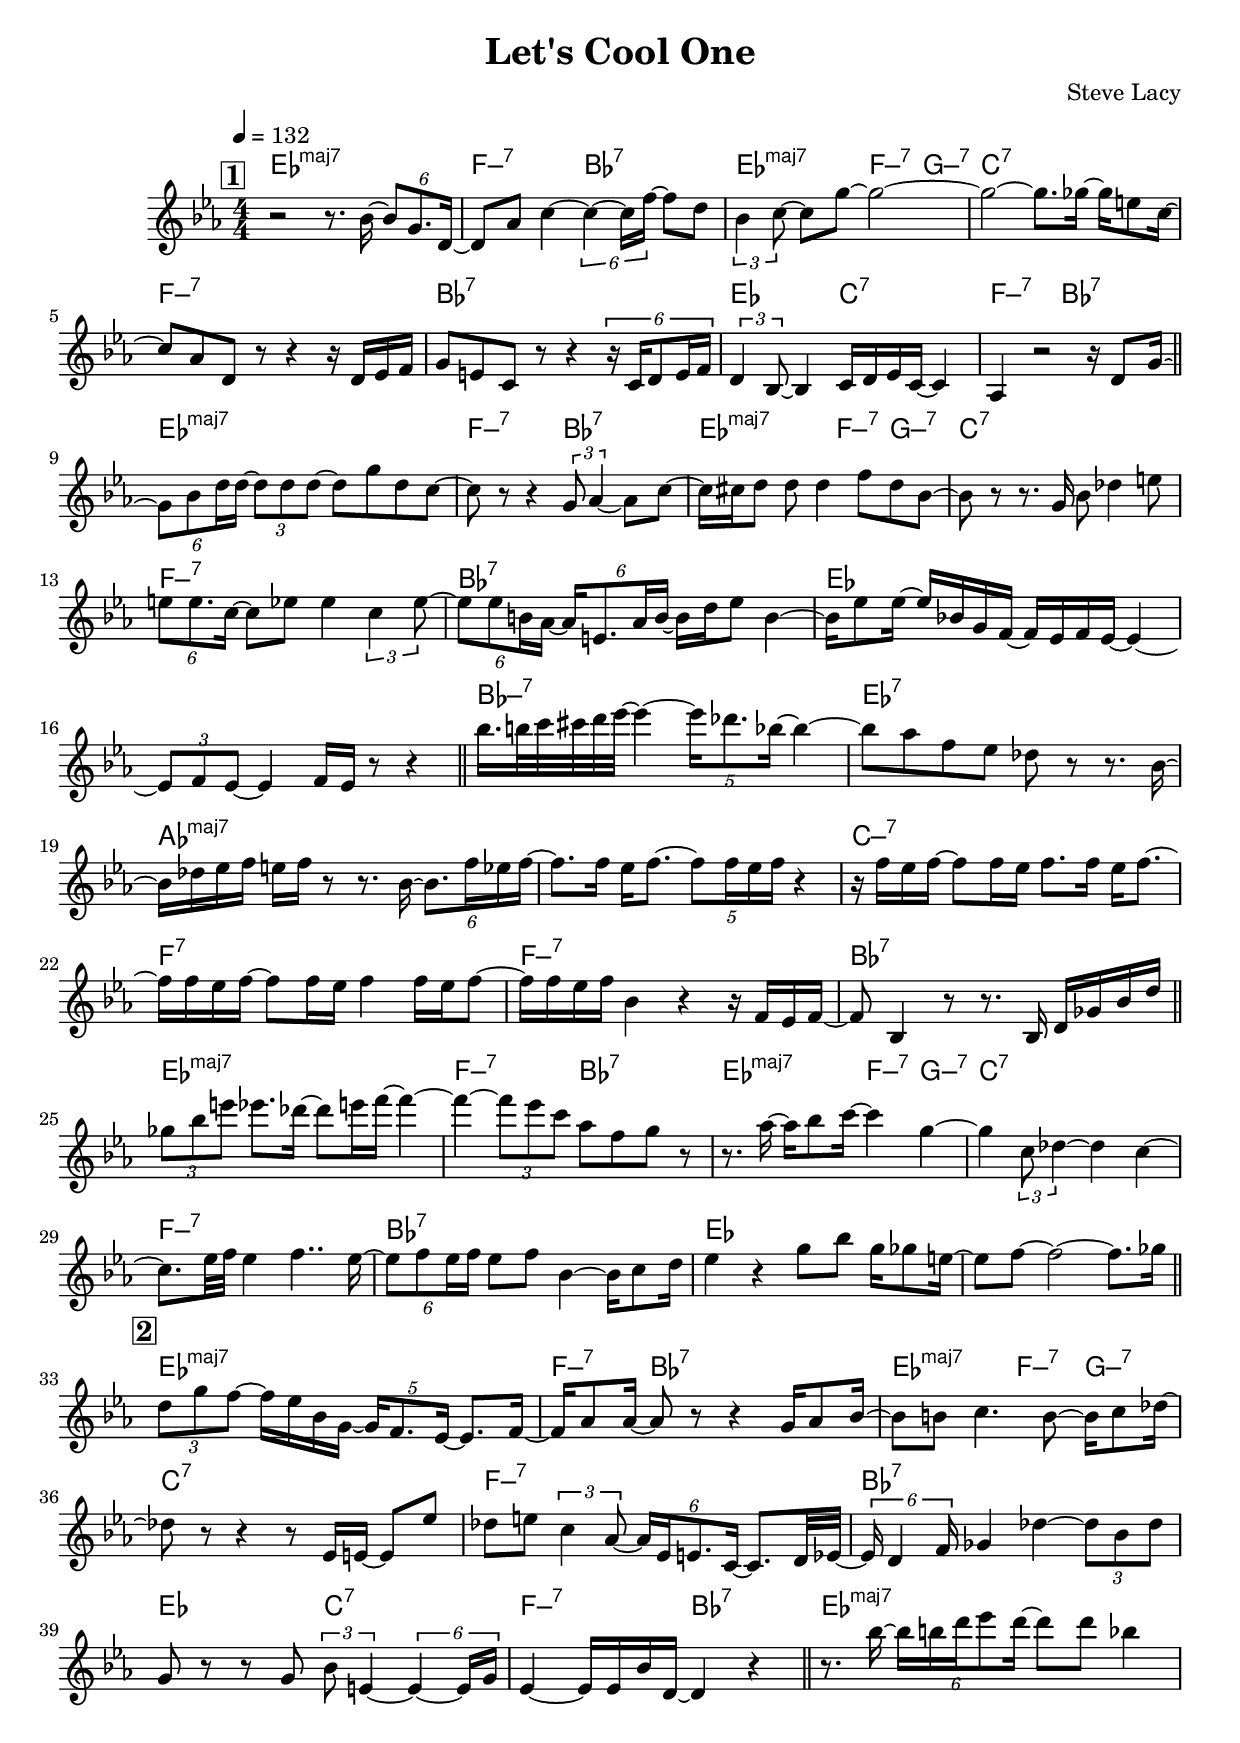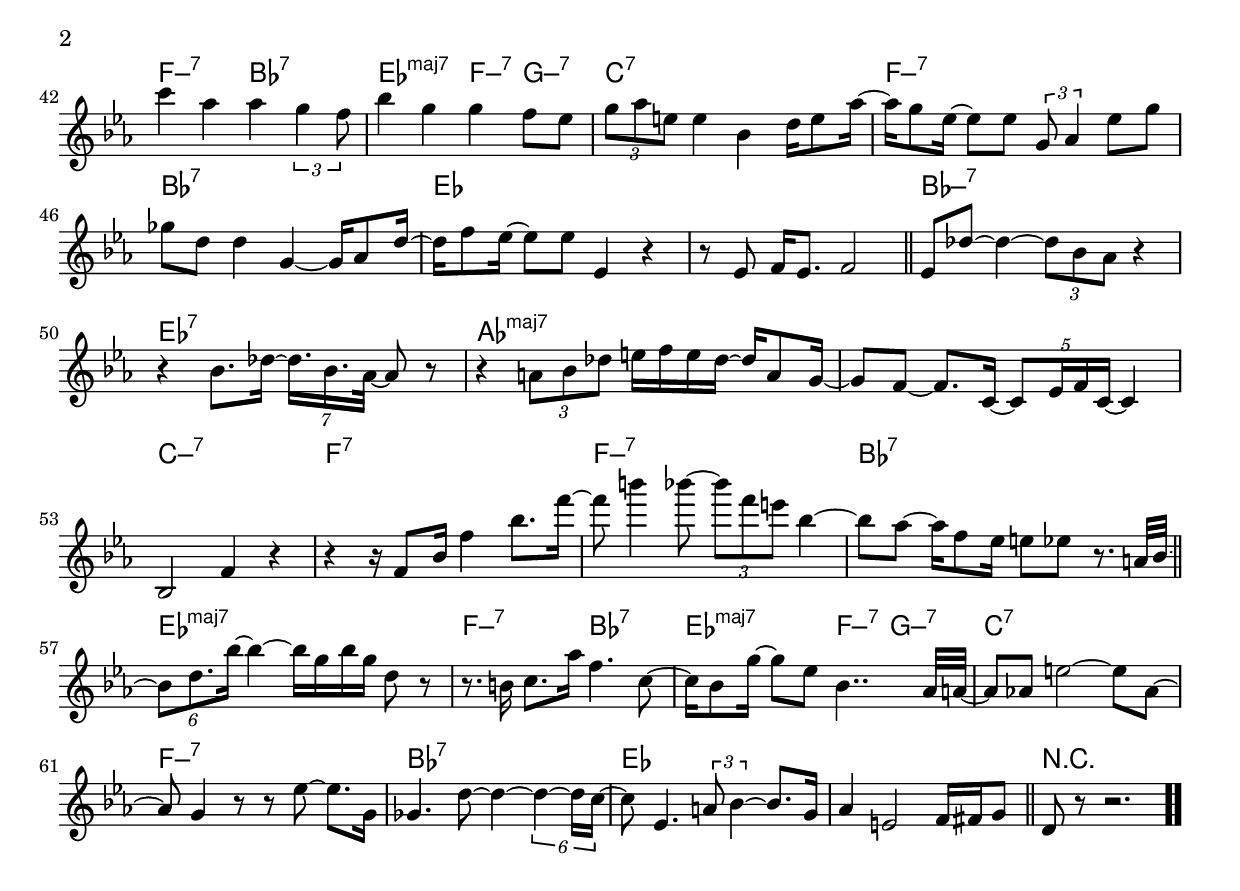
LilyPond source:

\version "2.13.2"

#(ly:set-option 'point-and-click #f)

\header {
  title = "Let's Cool One"
  composer = "Steve Lacy"
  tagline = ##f
}
global =
{
    \override Staff.TimeSignature #'style = #'()
    \time 4/4
    \clef "treble"
    \key es \major
    \override Rest #'direction = #'0
    \override MultiMeasureRest #'staff-position = #0
}
\score
{
<<
    \transpose c' c'

    \new ChordNames { \chords {
      \set majorSevenSymbol = \markup { "maj7" }
      \set minorChordModifier = \markup { \char ##x2013 }
      
      | es1:maj | f2:min7 bes2:7 | es2:maj f4:min7 g4:min7 | c1:7 | f1:min7 | bes1:7 | es2 c2:7 | f2:min7 bes2:7 
      | es1:maj | f2:min7 bes2:7 | es2:maj f4:min7 g4:min7 | c1:7 | f1:min7 | bes1:7 | es1 | s1 
      | bes1:min7 | es1:7 | aes1:maj | s1 | c1:min7 | f1:7 | f1:min7 | bes1:7 
      | es1:maj | f2:min7 bes2:7 | es2:maj f4:min7 g4:min7 | c1:7 | f1:min7 | bes1:7 | es1 | s1 
      | es1:maj | f4:min7 bes2.:7 | es2:maj f4:min7 g4:min7 | c1:7 | f1:min7 | bes1:7 | es2 c2:7 | f2:min7 bes2:7 
      | es1:maj | f2:min7 bes2:7 | es2:maj f4:min7 g4:min7 | c1:7 | f1:min7 | bes1:7 | es1 | s1 
      | bes1:min7 | es1:7 | aes1:maj | s1 | c1:min7 | f1:7 | f1:min7 | bes1:7 
      | es1:maj | f2:min7 bes2:7 | es2:maj f4:min7 g4:min7 | c1:7 | f1:min7 | bes1:7 | es1 | s1 
      | r1|
      }
      }

    \new Staff
    <<
    \transpose c' c'

    {
      \global
  		%\override Score.MetronomeMark #'transparent = ##t
  		%\override Score.MetronomeMark #'stencil = ##f
  		
  		\override HorizontalBracket #'direction = #UP
  		\override HorizontalBracket #'bracket-flare = #'(0 . 0)
  		
  		\override TextSpanner #'dash-fraction = #1.0
  		\override TextSpanner #'bound-details #'left #'text = \markup{ \concat{\draw-line #'(0 . -1.0) \draw-line #'(1.0 . 0) }}
  		\override TextSpanner #'bound-details #'right #'text = \markup{ \concat{ \draw-line #'(1.0 . 0) \draw-line #'(0 . -1.0) }}
          \set Score.markFormatter = #format-mark-box-numbers


      \tempo 4 = 132
      \set Score.currentBarNumber = #1
     
      \bar "||" \mark \default r2 r8. bes'16~ \tuplet 6/4 {bes'8 g'8. d'16~} 
      | d'8 aes'8 c''4~ \tuplet 6/4 {c''4~ c''16 f''16~} f''8 d''8 
      | \tuplet 3/2 {bes'4 c''8~} c''8 g''8~ g''2~ 
      | g''2~ g''8. ges''16~ ges''16 e''8 c''16~ 
      | c''8 aes'8 d'8 r8 r4 r16 d'16 es'16 f'16 
      | g'8 e'8 c'8 r8 r4 \tuplet 6/4 {r16 c'16 d'8 e'16 f'16} 
      | \tuplet 3/2 {d'4 bes8~} bes4 c'16 d'16 es'16 c'16~ c'4 
      | aes4 r2 r16 d'8 g'16~ 
      \bar "||" \tuplet 6/4 {g'8 bes'8 d''16 d''16~} \tuplet 3/2 {d''8 d''8 d''8~} d''8 g''8 d''8 c''8~ 
      | c''8 r8 r4 \tuplet 3/2 {g'8 aes'4~} aes'8 c''8~ 
      | c''16 cis''16 d''8 d''8 d''4 f''8 d''8 bes'8~ 
      | bes'8 r8 r8. g'16 bes'8 des''4 e''8 
      | \tuplet 6/4 {e''8 e''8. c''16~} c''8 es''8 es''4 \tuplet 3/2 {c''4 es''8~} 
      | \tuplet 6/4 {es''8 es''8 b'16 aes'16~} \tuplet 6/4 {aes'16 e'8. aes'16 b'16~} b'16 d''16 es''8 b'4~ 
      | b'16 es''8 es''16~ es''16 bes'16 g'16 f'16~ f'16 es'16 f'16 es'16~ es'4~ 
      | \tuplet 3/2 {es'8 f'8 es'8~} es'4 f'16 es'16 r8 r4 
      \bar "||" bes''16. b''32 c'''32 cis'''32 d'''32 es'''32~ es'''4~ \tuplet 5/4 {es'''16 des'''8. bes''16~} bes''4~ 
      | bes''8 aes''8 f''8 es''8 des''8 r8 r8. bes'16~ 
      | bes'16 des''16 es''16 f''16 e''16 f''16 r8 r8. bes'16~ \tuplet 6/4 {bes'8. f''16 es''16 f''16~} 
      | f''8. f''16 es''16 f''8.~ \tuplet 5/4 {f''8 f''16 es''16 f''16} r4 
      | r16 f''16 es''16 f''16~ f''8 f''16 es''16 f''8. f''16 es''16 f''8.~ 
      | f''16 f''16 es''16 f''16~ f''8 f''16 es''16 f''4 f''16 es''16 f''8~ 
      | f''16 f''16 es''16 f''16 bes'4 r4 r16 f'16 es'16 f'16~ 
      | f'8 bes4 r8 r8. bes16 d'16 ges'16 bes'16 d''16 
      \bar "||" \tuplet 3/2 {ges''8 bes''8 e'''8} es'''8. des'''16~ des'''8 e'''16 f'''16~ f'''4~ 
      | f'''4~ \tuplet 3/2 {f'''8 es'''8 c'''8} aes''8 f''8 g''8 r8 
      | r8. aes''16~ aes''16 bes''8 c'''16~ c'''4 g''4~ 
      | g''4 \tuplet 3/2 {c''8 des''4~} des''4 c''4~ 
      | c''8. es''32 f''32 es''4 f''4.. es''16~ 
      | \tuplet 6/4 {es''8 f''8 es''16 f''16} es''8 f''8 bes'4~ bes'16 c''8 d''16 
      | es''4 r4 g''8 bes''8 g''16 ges''8 e''16~ 
      | e''8 f''8~ f''2~ f''8. ges''16 
      \bar "||" \mark \default \tuplet 3/2 {d''8 g''8 f''8~} f''16 es''16 bes'16 g'16~ \tuplet 5/4 {g'16 f'8. es'16~} es'8. f'16~ 
      | f'16 aes'8 aes'16~ aes'8 r8 r4 g'16 aes'8 bes'16~ 
      | bes'8 b'8 c''4. b'8~ b'16 c''8 des''16~ 
      | des''8 r8 r4 r8 es'16 e'16~ e'8 es''8 
      | des''8 e''8 \tuplet 3/2 {c''4 aes'8~} \tuplet 6/4 {aes'16 es'16 e'8. c'16~} c'8. d'32 es'32~ 
      | \tuplet 6/4 {es'16 d'4 f'16} ges'4 des''4~ \tuplet 3/2 {des''8 bes'8 des''8} 
      | g'8 r8 r8 g'8 \tuplet 3/2 {bes'8 e'4~} \tuplet 6/4 {e'4~ e'16 g'16} 
      | es'4~ es'16 es'16 bes'16 d'16~ d'4 r4 
      \bar "||" r8. bes''16~ \tuplet 6/4 {bes''16 b''16 d'''16 es'''8 d'''16~} d'''8 d'''8 bes''4 
      | c'''4 aes''4 aes''4 \tuplet 3/2 {g''4 f''8} 
      | bes''4 g''4 g''4 f''8 es''8 
      | \tuplet 3/2 {g''8 aes''8 e''8} e''4 bes'4 d''16 e''8 aes''16~ 
      | aes''16 g''8 es''16~ es''8 es''8 \tuplet 3/2 {g'8 aes'4} es''8 g''8 
      | ges''8 d''8 d''4 g'4~ g'16 aes'8 d''16~ 
      | d''16 f''8 es''16~ es''8 es''8 es'4 r4 
      | r8 es'8 f'16 es'8. f'2 
      \bar "||" es'8 des''8~ des''4~ \tuplet 3/2 {des''8 bes'8 aes'8} r4 
      | r4 bes'8. des''16~ \tuplet 7/8 {des''16. bes'16. aes'32~} aes'8 r8 
      | r4 \tuplet 3/2 {a'8 bes'8 des''8} e''16 f''16 e''16 des''16~ des''16 a'8 g'16~ 
      | g'8 f'8~ f'8. c'16~ \tuplet 5/4 {c'8 es'16 f'16 c'16~} c'4 
      | bes2 f'4 r4 
      | r4 r16 f'8 bes'16 f''4 bes''8. f'''16~ 
      | f'''8 b'''4 bes'''8~ \tuplet 3/2 {bes'''8 f'''8 e'''8} bes''4~ 
      | bes''8 aes''8~ aes''16 f''8 es''16\glissando  e''8 es''8 r8. a'32 bes'32~ 
      \bar "||" \tuplet 6/4 {bes'8 d''8. bes''16~} bes''4~ bes''16 g''16 bes''16 g''16 d''8 r8 
      | r8. b'16 c''8. aes''16 f''4. c''8~ 
      | c''16 bes'8 g''16~ g''8 es''8 bes'4.. aes'32 a'32~ 
      | a'8 aes'8 e''2~ e''8 aes'8~ 
      | aes'8 g'4 r8 r8 es''8~ es''8. g'16 
      | ges'4. d''8~ d''4~ \tuplet 6/4 {d''4~ d''16 c''16~} 
      | c''8 es'4. \tuplet 3/2 {a'8 bes'4~} bes'8. g'16 
      | aes'4 e'2 f'16 fis'16 g'8 
      \bar "||" d'8 r8 r2.\bar  ".."
    }
    >>
>>    
}
